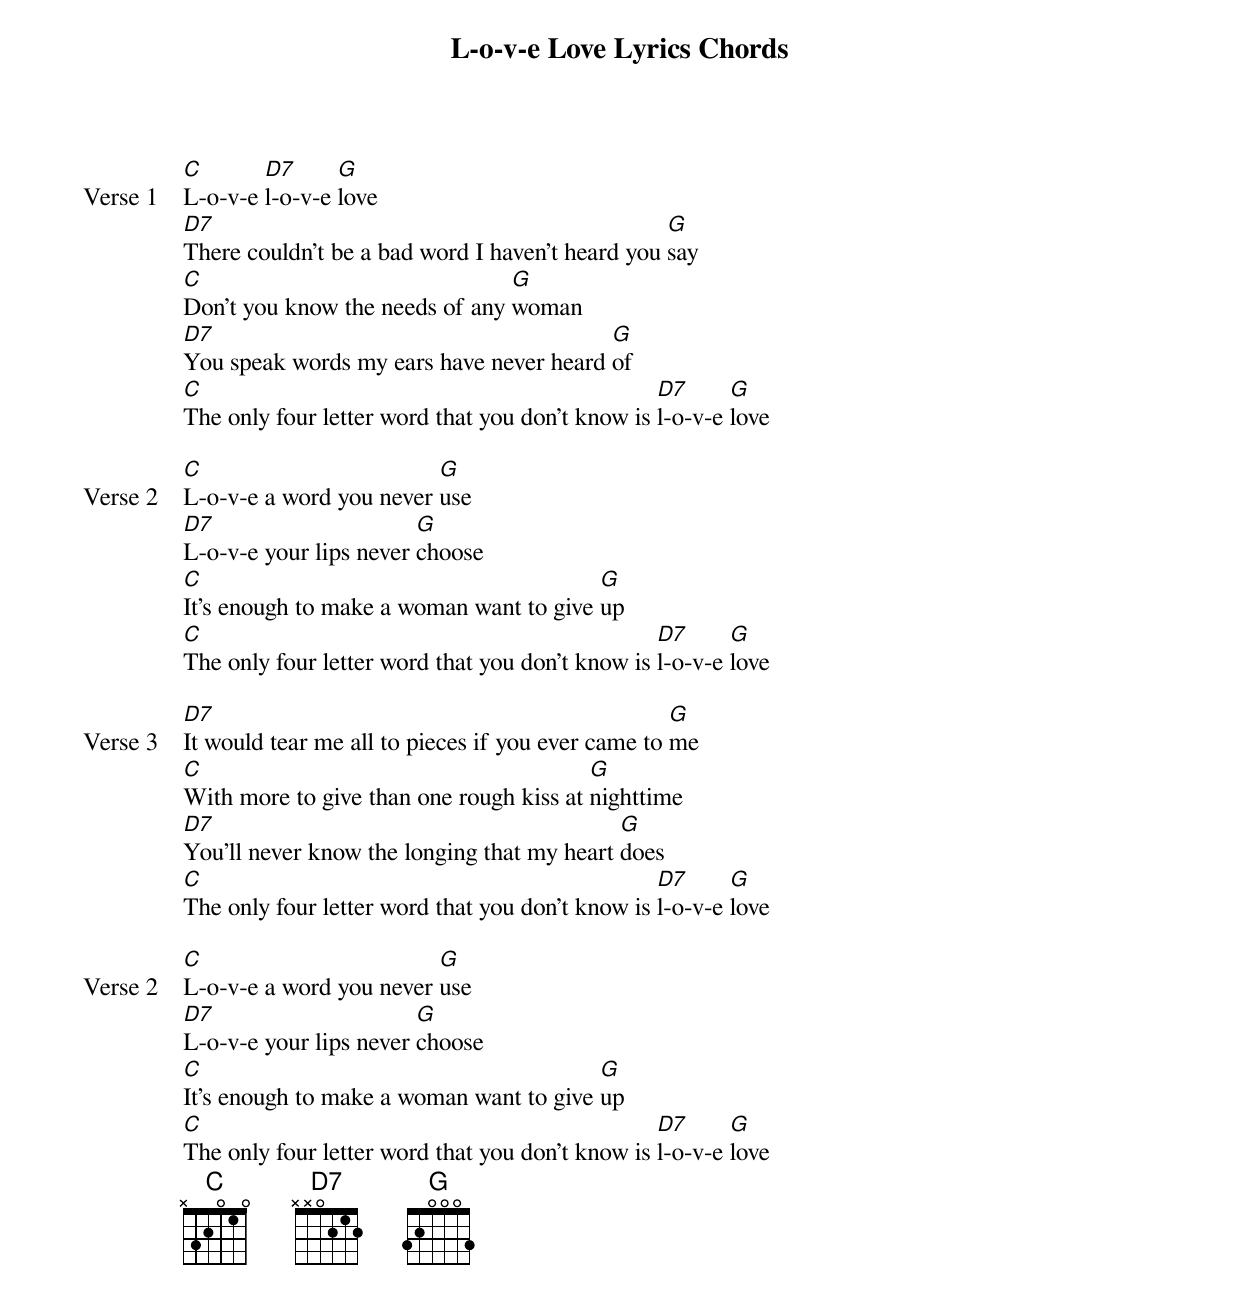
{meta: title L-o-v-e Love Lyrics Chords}
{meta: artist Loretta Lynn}
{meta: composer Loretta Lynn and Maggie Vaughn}
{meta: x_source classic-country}
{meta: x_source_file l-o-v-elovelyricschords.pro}
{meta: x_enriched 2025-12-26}

{start_of_verse: Verse 1}
[C]L-o-v-e [D7]l-o-v-e [G]love
[D7]There couldn't be a bad word I haven't heard you [G]say
[C]Don't you know the needs of any [G]woman
[D7]You speak words my ears have never heard [G]of
[C]The only four letter word that you don't know is [D7]l-o-v-e [G]love
{end_of_verse}

{start_of_verse: Verse 2}
[C]L-o-v-e a word you never [G]use
[D7]L-o-v-e your lips never [G]choose
[C]It's enough to make a woman want to give [G]up
[C]The only four letter word that you don't know is [D7]l-o-v-e [G]love
{end_of_verse}

{start_of_verse: Verse 3}
[D7]It would tear me all to pieces if you ever came to [G]me
[C]With more to give than one rough kiss at [G]nighttime
[D7]You'll never know the longing that my heart [G]does
[C]The only four letter word that you don't know is [D7]l-o-v-e [G]love
{end_of_verse}

{start_of_verse: Verse 2}
[C]L-o-v-e a word you never [G]use
[D7]L-o-v-e your lips never [G]choose
[C]It's enough to make a woman want to give [G]up
[C]The only four letter word that you don't know is [D7]l-o-v-e [G]love
{end_of_verse}
